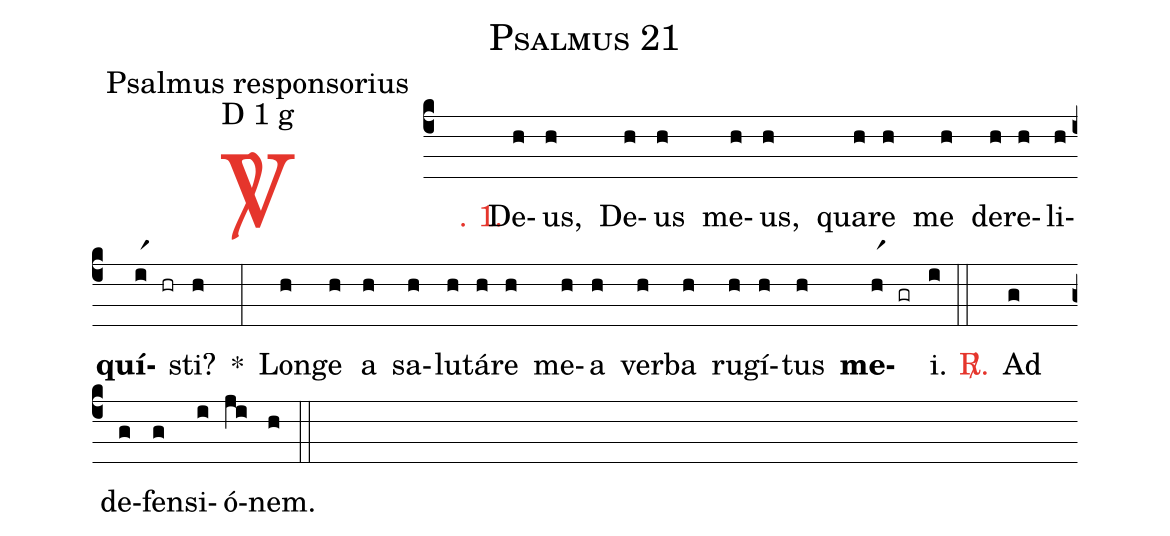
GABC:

name: Psalmus 21;
office-part: Psalmus responsorius;
mode: D 1 g;
%%
(c4)

<c><sp>V/</sp>. 1.</c>() De(h)us,(h) De(h)us(h) me(h)us,(h) qua(h)re(h) me(h) de(h)re(h)li(h)<b>quí</b>(ir1 hr)sti?(h) *(:) Lon(h)ge(h) a(h) sa(h)lu(h)tá(h)re(h) me(h)a(h) ver(h)ba(h) ru(h)gí(h)tus(h) <b>me</b>(hr1 gr)i.(i)

(::)

<nlba><c><sp>R/</sp>.</c>() Ad</nlba>(g) de(g)fen(g)si(i)ó(ji)nem.(h)

(::)
